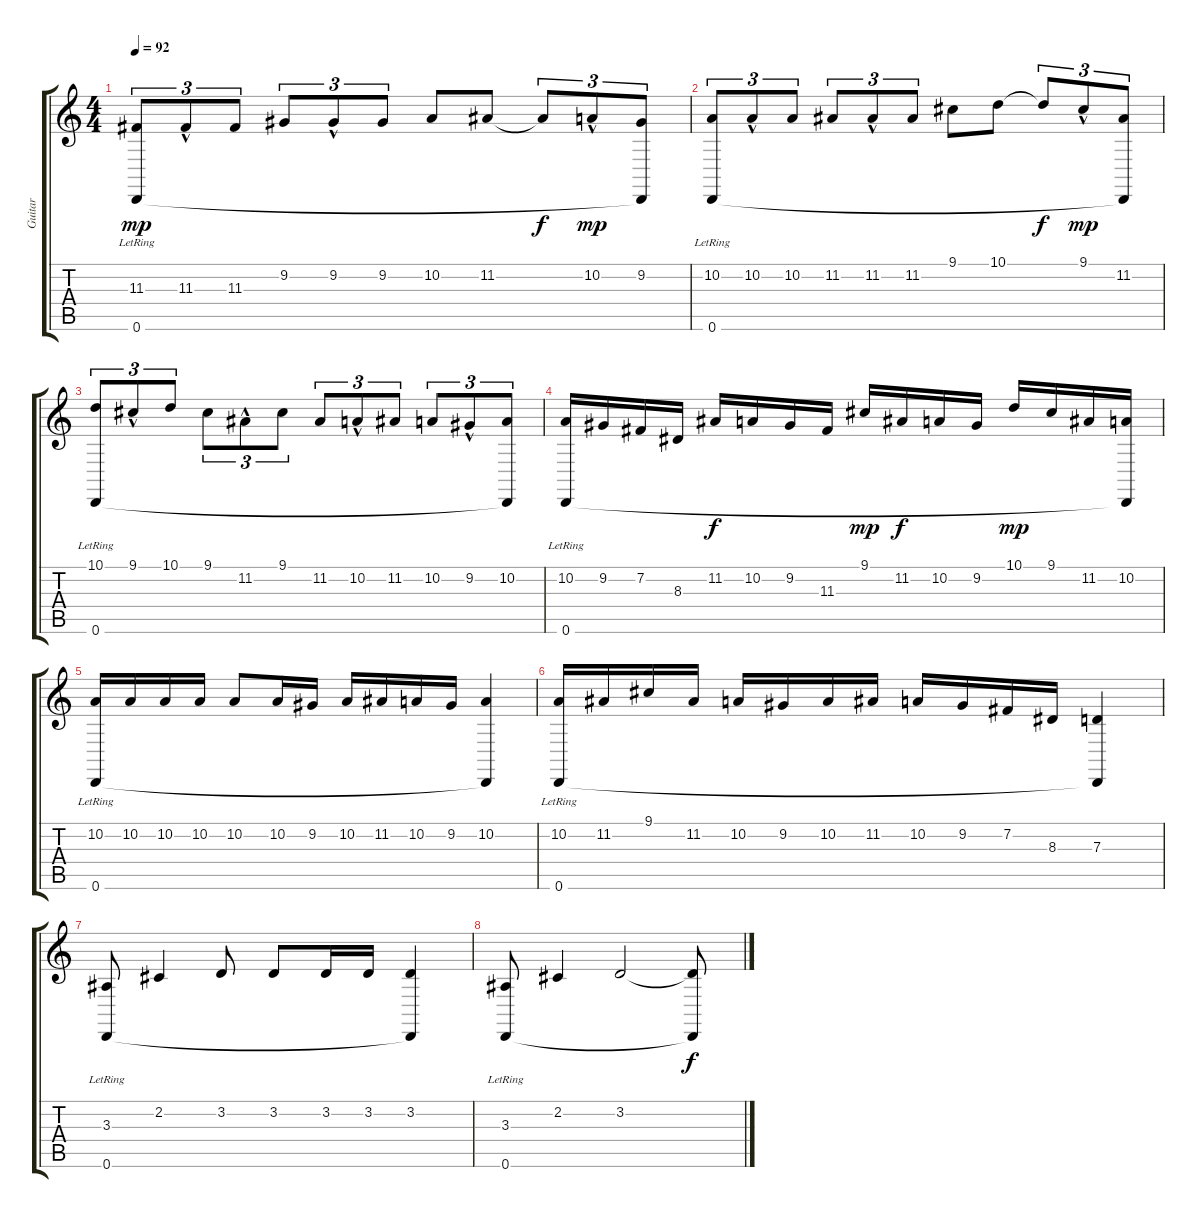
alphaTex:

\track ("Guitar" "Guitar") {instrument sitar}
\staff {score tabs}
\tuning (E4 B3 G3 D3 A2 D2) {hide}
\ts (4 4)
\tempo 92
\clef g2
\ks c
(11.3 0.6{lr}).8{tu (3 2) dy mp} 11.3{hac}.8{tu (3 2)} 11.3.8{tu (3 2)} 9.2.8{tu (3 2)} 9.2{hac}.8{tu (3 2)} 9.2.8{tu (3 2)} 10.2.8 11.2.8 11.2{t}.8{tu (3 2) dy f} 10.2{hac}.8{tu (3 2) dy mp} (9.2 0.6{t}).8{tu (3 2)} |
(10.2 0.6{lr}).8{tu (3 2)} 10.2{hac}.8{tu (3 2)} 10.2.8{tu (3 2)} 11.2.8{tu (3 2)} 11.2{hac}.8{tu (3 2)} 11.2.8{tu (3 2)} 9.1.8 10.1.8 10.1{t}.8{tu (3 2) dy f} 9.1{hac}.8{tu (3 2) dy mp} (11.2 0.6{t}).8{tu (3 2)} |
(10.1 0.6{lr}).8{tu (3 2)} 9.1{hac}.8{tu (3 2)} 10.1.8{tu (3 2)} 9.1.8{tu (3 2)} 11.2{hac}.8{tu (3 2)} 9.1.8{tu (3 2)} 11.2.8{tu (3 2)} 10.2{hac}.8{tu (3 2)} 11.2.8{tu (3 2)} 10.2.8{tu (3 2)} 9.2{hac}.8{tu (3 2)} (10.2 0.6{t}).8{tu (3 2)} |
(10.2 0.6{lr}).16 9.2.16 7.2.16 8.3.16 11.2.16{dy f} 10.2.16 9.2.16 11.3.16 9.1.16{dy mp} 11.2.16{dy f} 10.2.16 9.2.16 10.1.16{dy mp} 9.1.16 11.2.16 (10.2 0.6{t}).16 |
(10.2 0.6{lr}).16 10.2.16 10.2.16 10.2.16 10.2.8 10.2.16 9.2.16 10.2.16 11.2.16 10.2.16 9.2.16 (10.2 0.6{t}).4 |
(10.2 0.6{lr}).16 11.2.16 9.1.16 11.2.16 10.2.16 9.2.16 10.2.16 11.2.16 10.2.16 9.2.16 7.2.16 8.3.16 (7.3 0.6{t}).4 |
(3.3 0.6{lr}).8 2.2.4 3.2.8 3.2.8 3.2.16 3.2.16 (3.2 0.6{t}).4 |
(3.3 0.6{lr}).8 2.2.4 3.2.2 (3.2{t} 0.6{t}).8{dy f}
